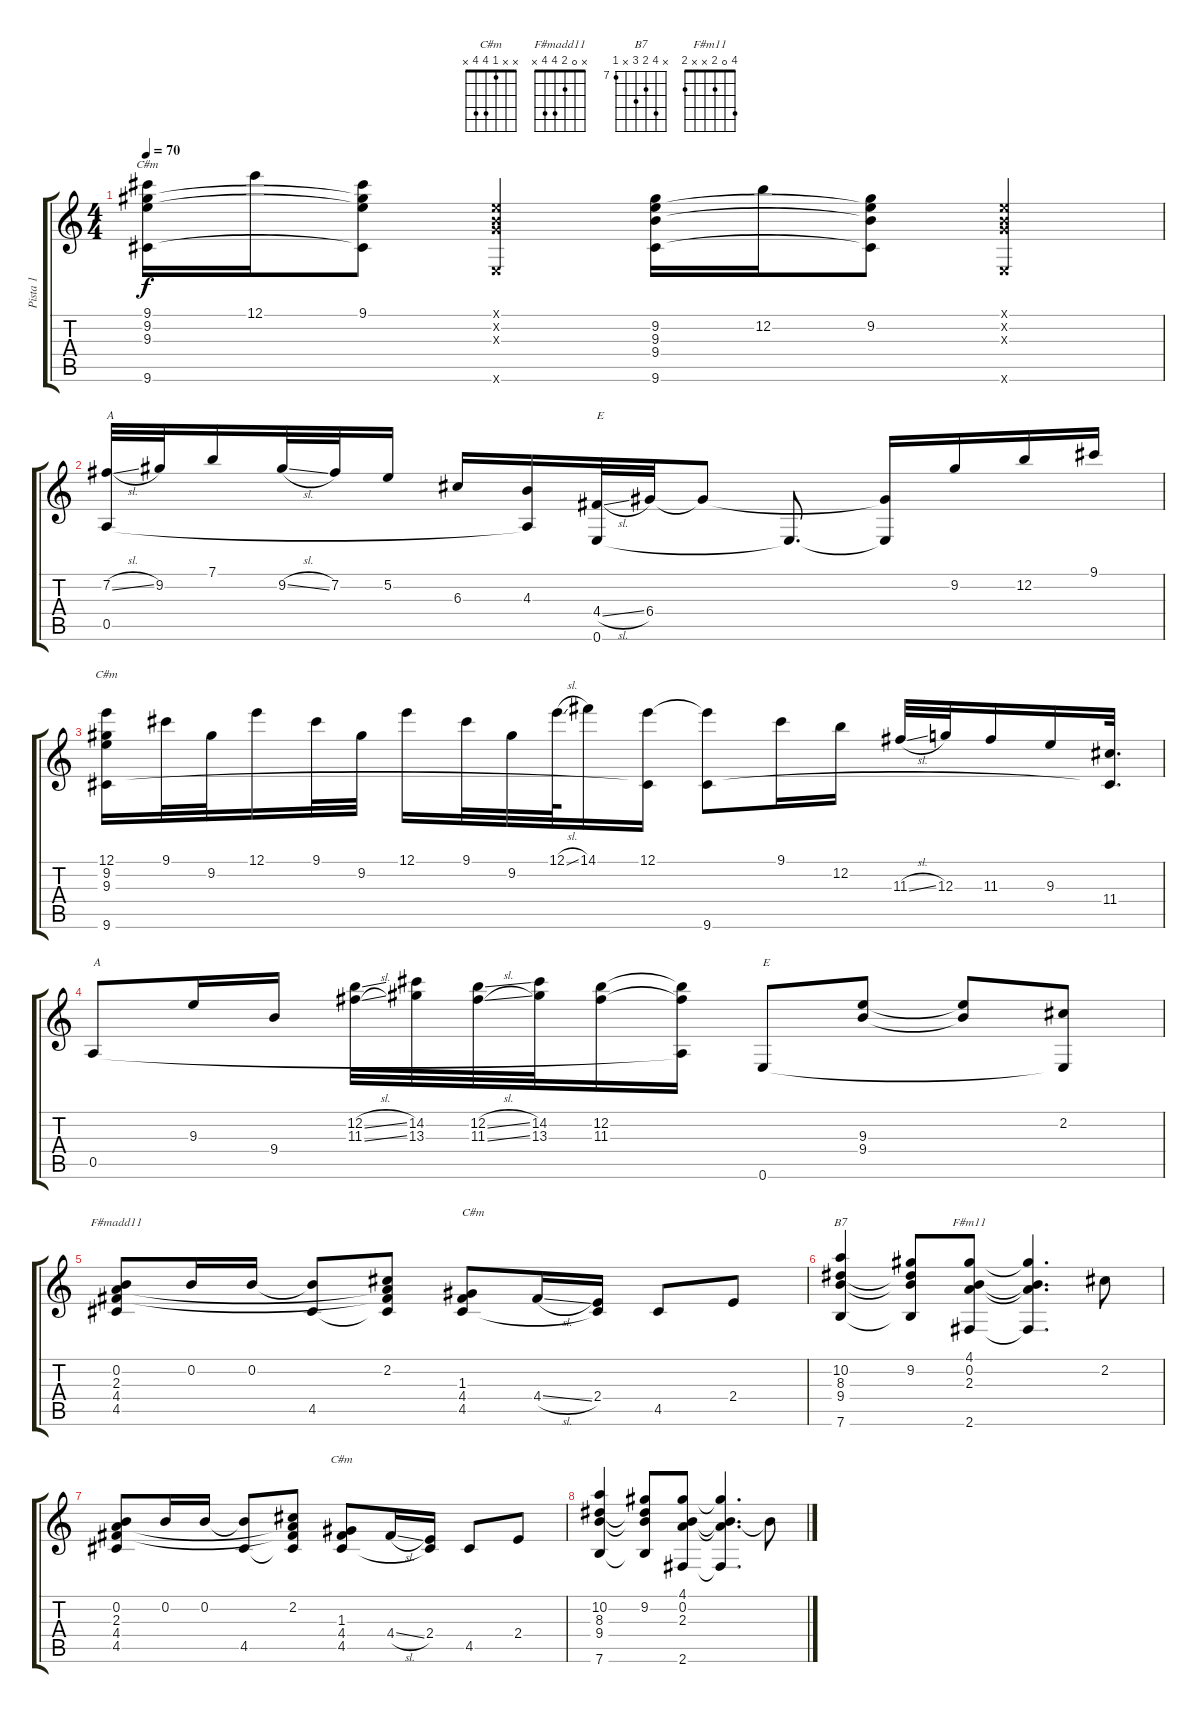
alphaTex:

\track ("Pista 1" "Pista 1") {instrument acousticguitarsteel}
\staff {score tabs}
\tuning (E4 B3 G3 D3 A2 E2) {hide}
\chord ("C#m" 9 9 9 x x 9) {firstfret 9 barre 9}
\chord ("C#m" 12 9 9 x x 9) {firstfret 9 barre 9}
\chord ("F#madd11" x 0 2 4 4 x)
\chord ("B7" x 10 8 9 x 7) {firstfret 7}
\chord ("F#m11" 4 0 2 x x 2)
\chord ("C#m" x x 1 4 4 x)
\ts (4 4)
\tempo 70
\clef g2
\ks c
(9.1 9.2 9.3 9.6).16{ch "C#m" dy f} 12.1.16 (9.1 9.2{t} 9.3{t} 9.6{t}).8 (0.1{x} 0.2{x} 0.3{x} 0.6{x}).4 (9.2 9.3 9.4 9.6).16 12.2.16 (9.2 9.3{t} 9.4{t} 9.6{t}).8 (0.1{x} 0.2{x} 0.3{x} 0.6{x}).4 |
(7.2{sl} 0.5).32{txt "A"} 9.2.32 7.1.16 9.2{sl}.32 7.2.32 5.2.16 6.3.16 (4.3 0.5{t}).16 (4.4{sl} 0.6).32{txt "E"} 6.4.32 6.4{t}.8 0.6{t}.8{d} (6.4{t} 0.6{t}).16 9.2.16 12.2.16 9.1.16 |
(12.1 9.2 9.3 9.6).16{ch "C#m"} 9.1.32 9.2.32 12.1.16 9.1.32 9.2.32 12.1.16 9.1.32 9.2.32 12.1{sl}.64 14.1.16 (12.1 9.6{t}).16 (12.1{t} 9.6).8 9.1.16 12.2.16 11.3{sl}.32 12.3.32 11.3.16 9.3.16 (11.4 9.6{t}).32{d} |
0.5.8{txt "A"} 9.3.16 9.4.16 (12.2{sl} 11.3{sl}).32 (14.2 13.3).32 (12.2{sl} 11.3{sl}).32 (14.2 13.3).32 (12.2 11.3).16 (12.2{t} 11.3{t} 0.5{t}).16 0.6.8{txt "E"} (9.3 9.4).8 (9.3{t} 9.4{t}).8 (2.2 0.6{t}).8 |
(0.2 2.3 4.4 4.5).8{ch "F#madd11"} 0.2.16 0.2.16 (0.2{t} 4.5).8 (2.2 2.3{t} 4.4{t} 4.5{t}).8 (1.3 4.4 4.5).8{txt "C#m"} 4.4{sl}.16 (2.4 4.5{t}).16 4.5.8 2.4.8 |
(10.2 8.3 9.4 7.6).4{ch "B7"} (9.2 8.3{t} 9.4{t} 7.6{t}).8 (4.1 0.2 2.3 2.6).8{ch "F#m11"} (4.1{t} 0.2{t} 2.3{t} 2.6{t}).4{d} 2.2.8 |
(0.2 2.3 4.4 4.5).8 0.2.16 0.2.16 (0.2{t} 4.5).8 (2.2 2.3{t} 4.4{t} 4.5{t}).8 (1.3 4.4 4.5).8{ch "C#m"} 4.4{sl}.16 (2.4 4.5{t}).16 4.5.8 2.4.8 |
(10.2 8.3 9.4 7.6).4 (9.2 8.3{t} 9.4{t} 7.6{t}).8 (4.1 0.2 2.3 2.6).8 (4.1{t} 0.2{t} 2.3{t} 2.6{t}).4{d} 0.2{t}.8
